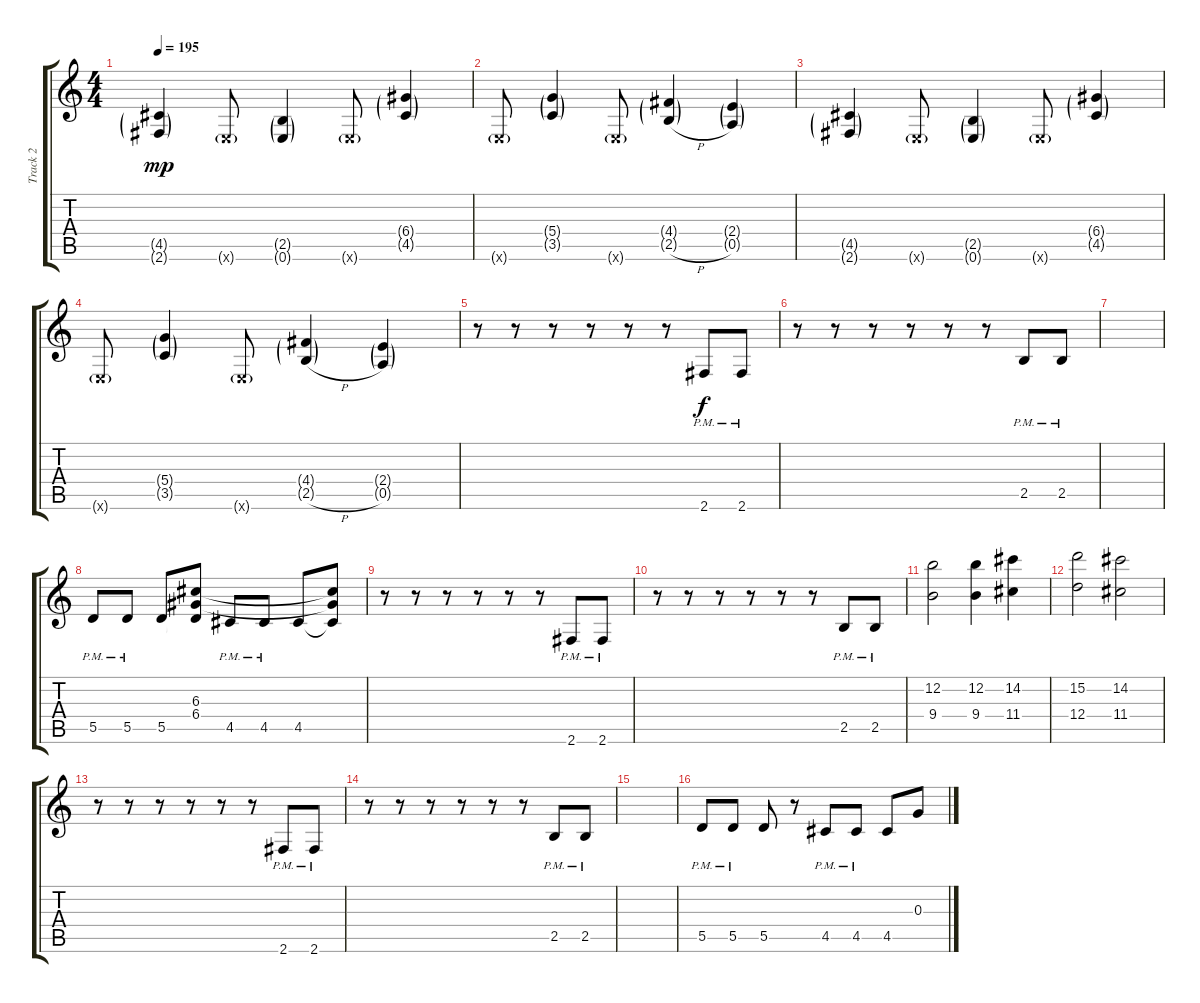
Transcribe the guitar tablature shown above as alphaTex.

\track ("Track 2" "Track 2") {instrument overdrivenguitar}
\staff {score tabs}
\tuning (E4 B3 G3 D3 A2 E2) {hide}
\ts (4 4)
\tempo 195
\clef g2
\ks c
(4.5{g} 2.6{g}).4{dy mp} 0.6{g x}.8 (2.5{g} 0.6{g}).4 0.6{g x}.8 (6.4{g} 4.5{g}).4 |
0.6{g x}.8 (5.4{g} 3.5{g}).4 0.6{g x}.8 (4.4{g} 2.5{h g}).4 (2.4{g} 0.5{g}).4 |
(4.5{g} 2.6{g}).4 0.6{g x}.8 (2.5{g} 0.6{g}).4 0.6{g x}.8 (6.4{g} 4.5{g}).4 |
0.6{g x}.8 (5.4{g} 3.5{g}).4 0.6{g x}.8 (4.4{g} 2.5{h g}).4 (2.4{g} 0.5{g}).4 |
r.8 r.8 r.8 r.8 r.8 r.8 2.6{pm}.8{dy f} 2.6{pm}.8 |
r.8 r.8 r.8 r.8 r.8 r.8 2.5{pm}.8 2.5{pm}.8 |
|
5.5{pm}.8 5.5{pm}.8 5.5.8 (6.3 6.4 5.5{t}).8 4.5{pm}.8 4.5{pm}.8 4.5.8 (6.3{t} 6.4{t} 4.5{t}).8 |
r.8 r.8 r.8 r.8 r.8 r.8 2.6{pm}.8 2.6{pm}.8 |
r.8 r.8 r.8 r.8 r.8 r.8 2.5{pm}.8 2.5{pm}.8 |
(12.2 9.4).2 (12.2 9.4).4 (14.2 11.4).4 |
(15.2 12.4).2 (14.2 11.4).2 |
r.8 r.8 r.8 r.8 r.8 r.8 2.6{pm}.8 2.6{pm}.8 |
r.8 r.8 r.8 r.8 r.8 r.8 2.5{pm}.8 2.5{pm}.8 |
|
5.5{pm}.8 5.5{pm}.8 5.5.8 r.8 4.5{pm}.8 4.5{pm}.8 4.5.8 0.3.8
